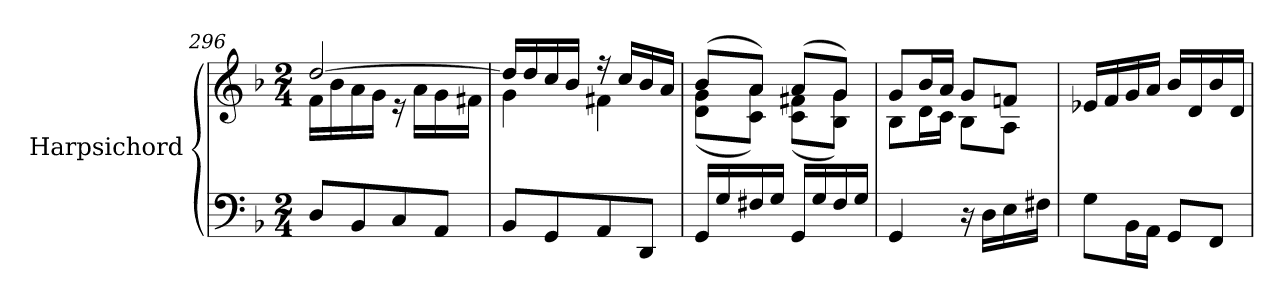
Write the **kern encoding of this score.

**kern	**kern
*part1	*part1
*staff2	*staff1
*I"Harpsichord	*
*I'Hch.	*
*clefF4	*clefG2
*k[b-]	*k[b-]
*M2/4	*M2/4
=296	=296
*	*^
8D/L	[2dd/	16f\LL
.	.	16b-\
8BB-/	.	16a\
.	.	16g\JJ
8C/	.	16r
.	.	16a\LL
8AA/J	.	16g\
.	.	16f#X\JJ
=297	=297	=297
8BB-/L	16dd/LL]	4g\
.	16dd/	.
8GG/	16cc/	.
.	16b-/JJ	.
8AA/	16r	4f#X\
.	16cc/LL	.
8DD/J	16b-/	.
.	16a/JJ	.
=298	=298	=298
16GG/LL	(8b-/L	(8d\ 8g\L
16G/	.	.
16F#X/	8a/J)	8c\ 8a\J)
16G/JJ	.	.
16GG/LL	(8a/L	(8c\ 8f#X\L
16G/	.	.
16F#/	8g/J)	8B-\ 8g\J)
16G/JJ	.	.
=299	=299	=299
4GG/	8g/L	8B-\L
.	16b-/L	16d\L
.	16a/JJ	16c\JJ
16r	8g/L	8B-\L
16D\LL	.	.
16E\	8fn/J	8A\J
16F#X\JJ	.	.
*	*v	*v
=300	=300
8G\L	16e-X/LL
.	16f/
16BB-\L	16g/
16AA\JJ	16a/JJ
8GG/L	16b-/LL
.	16d/
8FF/J	16b-/
.	16d/JJ
=	=
*-	*-
